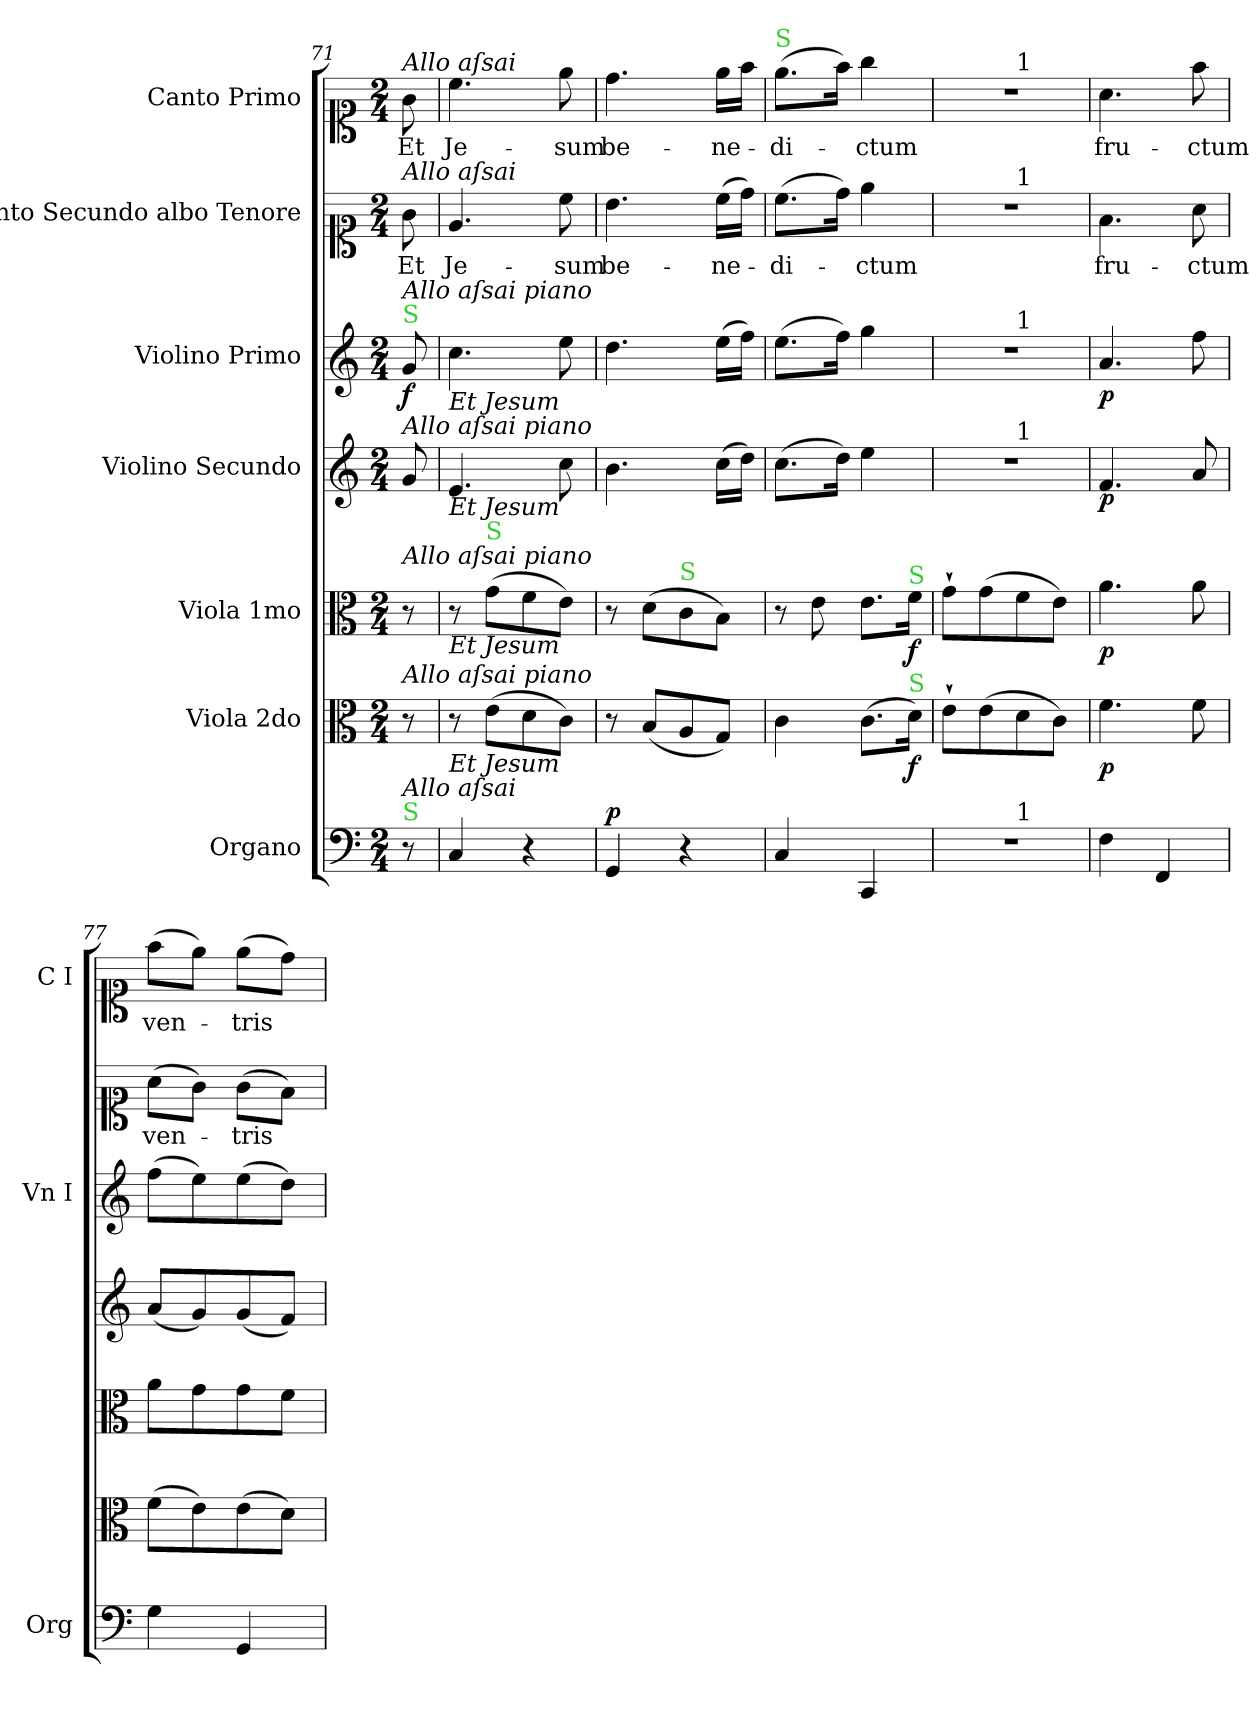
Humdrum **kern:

**kern	**dynam	**kern	**dynam	**kern	**dynam	**kern	**dynam	**kern	**dynam	**kern	**text	**kern	**text
*part7	*part7	*part6	*part6	*part5	*part5	*part4	*part4	*part3	*part3	*part2	*part2	*part1	*part1
*staff7	*staff7	*staff6	*staff6	*staff5	*staff5	*staff4	*staff4	*staff3	*staff3	*staff2	*staff2	*staff1	*staff1
*I"Organo	*	*I"Viola 2do	*	*I"Viola 1mo	*	*I"Violino Secundo	*	*I"Violino Primo	*	*I"Canto Secundo albo Tenore	*	*I"Canto Primo	*
*I'Org	*	*	*	*	*	*	*	*I'Vn I	*	*	*	*I'C I	*
*clefF4	*	*clefC3	*	*clefC3	*	*clefG2	*	*clefG2	*	*clefC1	*	*clefC1	*
*k[]	*	*k[]	*	*k[]	*	*k[]	*	*k[]	*	*k[]	*	*k[]	*
*M2/4	*	*M2/4	*	*M2/4	*	*M2/4	*	*M2/4	*	*M2/4	*	*M2/4	*
=71	=71	=71	=71	=71	=71	=71	=71	=71	=71	=71	=71	=71	=71
!	!	!	!	!	!	!	!	!	!	!	!	!LO:TX:a:i:t=Allo aſsai	!
!	!	!	!	!	!	!	!	!	!	!LO:TX:a:i:t=Allo aſsai	!	!	!
!	!	!	!	!	!	!	!	!LO:TX:a:color=limegreen:t=S	!	!	!	!	!
!	!	!	!	!	!	!	!	!LO:TX:a:i:t=Allo aſsai piano	!	!	!	!	!
!	!	!	!	!	!	!LO:TX:a:i:t=Allo aſsai piano	!	!	!	!	!	!	!
!	!	!	!	!LO:TX:a:i:t=Allo aſsai piano	!	!	!	!	!	!	!	!	!
!	!	!LO:TX:a:i:t=Allo aſsai piano	!	!	!	!	!	!	!	!	!	!	!
!LO:TX:a:color=limegreen:t=S	!	!	!	!	!	!	!	!	!	!	!	!	!
!LO:TX:a:i:t=Allo aſsai	!	!	!	!	!	!	!	!	!	!	!	!	!
!	!	!	!	!	!	!	!	!	!LO:DY:b	!	!	!	!
8r	.	8r	.	8r	.	8g/	.	8g/	f	8g\	Et	8g\	Et
=72	=72	=72	=72	=72	=72	=72	=72	=72	=72	=72	=72	=72	=72
!	!	!	!	!	!	!	!	!LO:TX:b:i:t=Et Jesum	!	!	!	!	!
!	!	!	!	!	!	!LO:TX:b:i:t=Et Jesum	!	!	!	!	!	!	!
!	!	!	!	!LO:TX:b:i:t=Et Jesum	!	!	!	!	!	!	!	!	!
!	!	!LO:TX:b:i:t=Et Jesum	!	!	!	!	!	!	!	!	!	!	!
4C/	.	8r	.	8r	.	4.e/	.	4.cc\	.	4.e/	Je-	4.cc\	Je-
!	!	!	!	!LO:TX:a:color=limegreen:t=S	!	!	!	!	!	!	!	!	!
.	.	(8e\L	.	(8g\L	.	.	.	.	.	.	.	.	.
4r	.	8d\	.	8f\	.	.	.	.	.	.	.	.	.
.	.	8c\J)	.	8e\J)	.	8cc\	.	8ee\	.	8cc\	-sum	8ee\	-sum
=73	=73	=73	=73	=73	=73	=73	=73	=73	=73	=73	=73	=73	=73
!	!LO:DY:a	!	!	!	!	!	!	!	!	!	!	!	!
4GG/	p	8r	.	8r	.	4.b\	.	4.dd\	.	4.b\	be-	4.dd\	be-
.	.	(8B/L	.	(8d\L	.	.	.	.	.	.	.	.	.
!	!	!	!	!LO:TX:a:color=limegreen:t=S	!	!	!	!	!	!	!	!	!
4r	.	8A/	.	8c\	.	.	.	.	.	.	.	.	.
.	.	8G/J)	.	8B\J)	.	(16cc\LL	.	(16ee\LL	.	(16cc\LL	-ne-	16ee\LL	-ne-
.	.	.	.	.	.	16dd\JJ)	.	16ff\JJ)	.	16dd\JJ)	.	16ff\JJ	.
=74	=74	=74	=74	=74	=74	=74	=74	=74	=74	=74	=74	=74	=74
!	!	!	!	!	!	!	!	!	!	!	!	!LO:TX:a:color=limegreen:t=S	!
4C/	.	4c\	.	8r	.	(8.cc\L	.	(8.ee\L	.	(8.cc\L	-di-	(8.ee\L	-di-
.	.	.	.	8e\	.	.	.	.	.	.	.	.	.
.	.	.	.	.	.	16dd\Jk)	.	16ff\Jk)	.	16dd\Jk)	.	16ff\Jk)	.
4CC/	.	(8.c\L	.	8.e\L	.	4ee\	.	4gg\	.	4ee\	-ctum	4gg\	-ctum
!	!	!	!	!LO:TX:a:color=limegreen:t=S	!	!	!	!	!	!	!	!	!
!	!	!LO:TX:a:color=limegreen:t=S	!	!	!	!	!	!	!	!	!	!	!
!	!	!	!LO:DY:b	!	!LO:DY:b	!	!	!	!	!	!	!	!
.	.	16d\Jk)	f	16f\Jk	f	.	.	.	.	.	.	.	.
=75	=75	=75	=75	=75	=75	=75	=75	=75	=75	=75	=75	=75	=75
!	!	!	!	!	!	!	!	!	!	!	!	!LO:TX:a:color=limegreen:t=S	!
!	!	!	!	!	!	!	!	!	!	!LO:TX:a:color=limegreen:t=S	!	!	!
!	!	!	!	!	!	!	!	!LO:TX:a:color=limegreen:t=S	!	!	!	!	!
!	!	!	!	!	!	!LO:TX:a:color=limegreen:t=S	!	!	!	!	!	!	!
!LO:TX:a:color=limegreen:t=S	!	!	!	!	!	!	!	!	!	!	!	!	!
*^	*	*	*	*	*	*^	*	*^	*	*^	*	*^	*
2r	4ryy	.	8e`\L	.	8g`\L	.	2r	4ryy	.	2r	4ryy	.	2r	4ryy	.	2r	4ryy	.
.	.	.	(8e\	.	(8g\	.	.	.	.	.	.	.	.	.	.	.	.	.
!	!	!	!	!	!	!	!	!	!	!	!	!	!	!	!	!	!LO:TX:a:t=1	!
!	!	!	!	!	!	!	!	!	!	!	!	!	!	!LO:TX:a:t=1	!	!	!	!
!	!	!	!	!	!	!	!	!	!	!	!LO:TX:a:t=1	!	!	!	!	!	!	!
!	!	!	!	!	!	!	!	!LO:TX:a:t=1	!	!	!	!	!	!	!	!	!	!
!	!LO:TX:a:t=1	!	!	!	!	!	!	!	!	!	!	!	!	!	!	!	!	!
.	4ryy	.	8d\	.	8f\	.	.	4ryy	.	.	4ryy	.	.	4ryy	.	.	4ryy	.
.	.	.	8c\J)	.	8e\J)	.	.	.	.	.	.	.	.	.	.	.	.	.
=76	=76	=76	=76	=76	=76	=76	=76	=76	=76	=76	=76	=76	=76	=76	=76	=76	=76	=76
!	!	!	!	!LO:DY:b	!	!LO:DY:b	!	!	!LO:DY:b	!	!	!LO:DY:b	!	!	!	!	!	!
*	*	*	*	*	*	*	*v	*v	*	*	*	*	*v	*v	*	*v	*v	*
*v	*v	*	*	*	*	*	*	*	*v	*v	*	*	*	*	*
4F\	.	4.f\	p	4.a\	p	4.f/	p	4.a/	p	4.f\	fru-	4.a\	fru-
4FF/	.	.	.	.	.	.	.	.	.	.	.	.	.
.	.	8f\	.	8a\	.	8a/	.	8ff\	.	8a\	-ctum	8ff\	-ctum
=77	=77	=77	=77	=77	=77	=77	=77	=77	=77	=77	=77	=77	=77
4G\	.	(8f\L	.	8a\L	.	(8a/L	.	(8ff\L	.	(8a\L	ven-	(8ff\L	ven-
.	.	8e\)	.	8g\	.	8g/)	.	8ee\)	.	8g\J)	.	8ee\J)	.
4GG/	.	(8e\	.	8g\	.	(8g/	.	(8ee\	.	(8g\L	-tris	(8ee\L	-tris
.	.	8d\J)	.	8f\J	.	8f/J)	.	8dd\J)	.	8f\J)	.	8dd\J)	.
=	=	=	=	=	=	=	=	=	=	=	=	=	=
*-	*-	*-	*-	*-	*-	*-	*-	*-	*-	*-	*-	*-	*-
